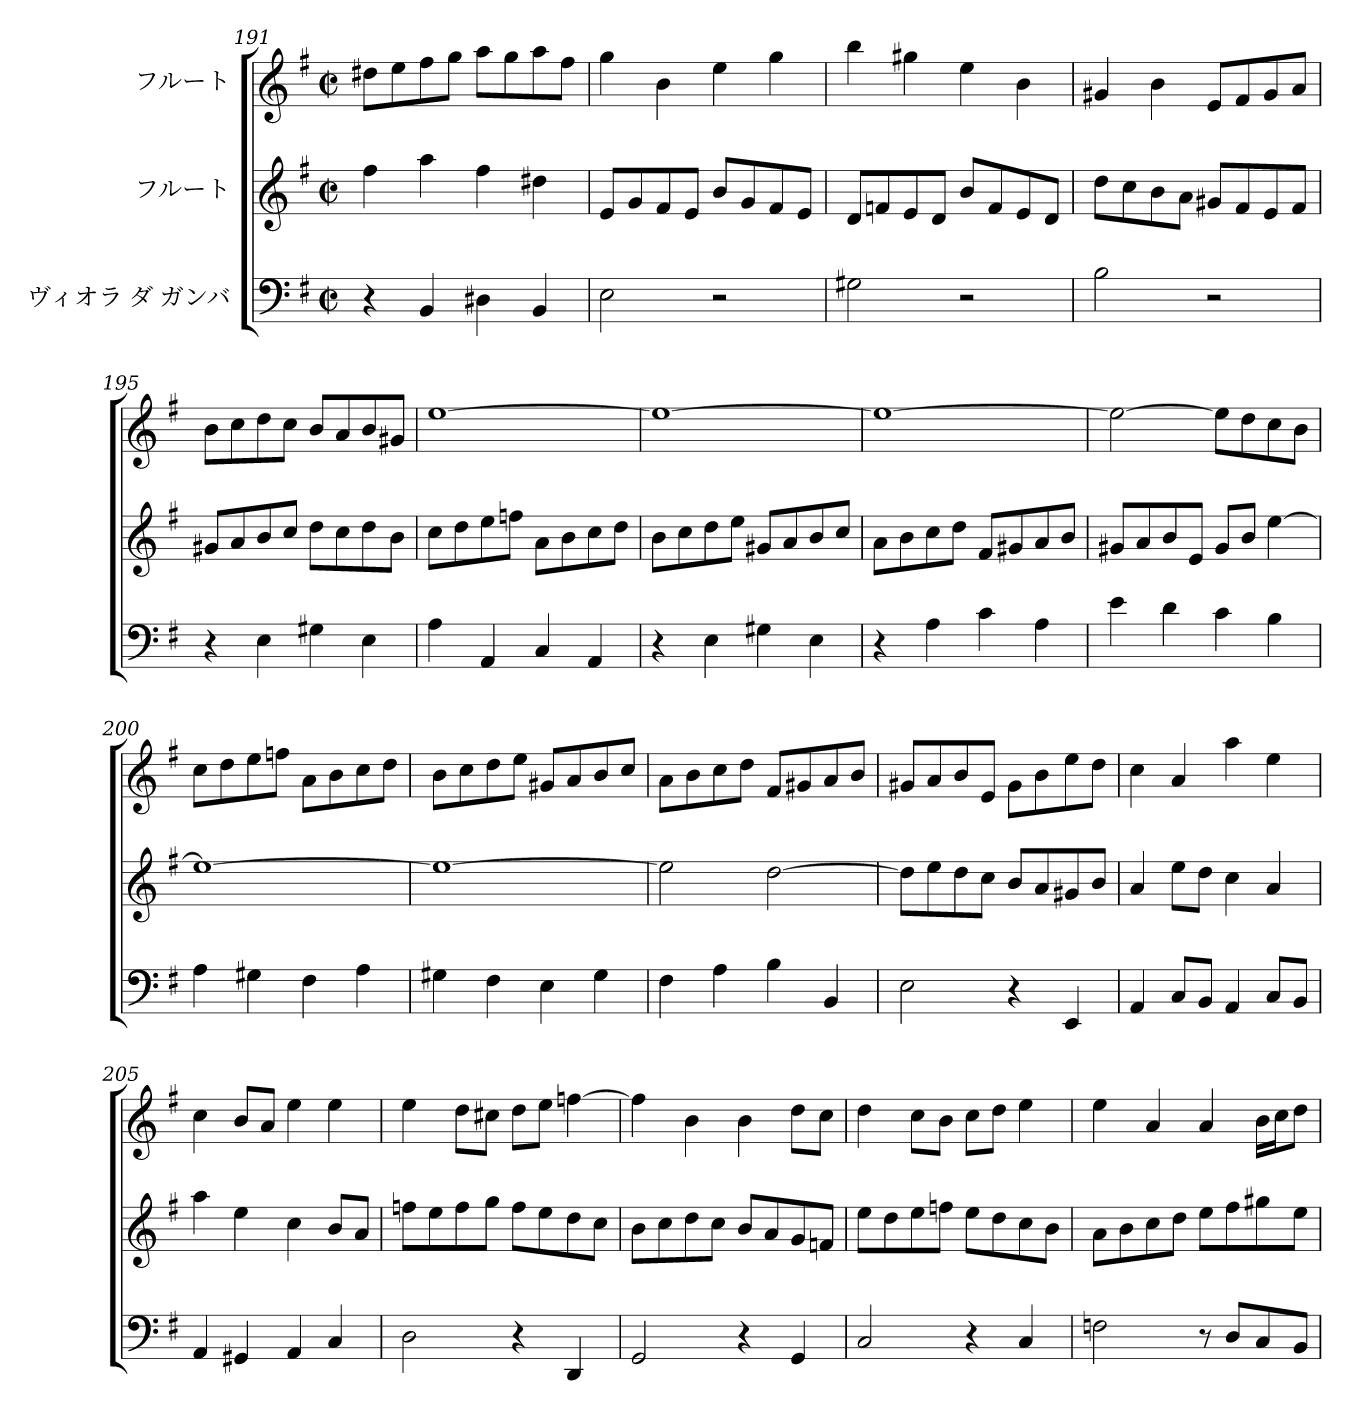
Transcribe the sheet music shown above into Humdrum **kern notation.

**kern	**kern	**kern
*part3	*part2	*part1
*staff3	*staff2	*staff1
*I"ヴィオラ ダ ガンバ	*I"フルート	*I"フルート
*clefF4	*clefG2	*clefG2
*k[f#]	*k[f#]	*k[f#]
*M2/2	*M2/2	*M2/2
*met(c|)	*met(c|)	*met(c|)
=191	=191	=191
4r	4ff#\	8dd#X\L
.	.	8ee\
4BB/	4aa\	8ff#\
.	.	8gg\J
4D#X\	4ff#\	8aa\L
.	.	8gg\
4BB/	4dd#X\	8aa\
.	.	8ff#\J
=192	=192	=192
2E\	8e/L	4gg\
.	8g/	.
.	8f#/	4b\
.	8e/J	.
2r	8b/L	4ee\
.	8g/	.
.	8f#/	4gg\
.	8e/J	.
=193	=193	=193
2G#X\	8d/L	4bb\
.	8fn/	.
.	8e/	4gg#X\
.	8d/J	.
2r	8b/L	4ee\
.	8f/	.
.	8e/	4b\
.	8d/J	.
=194	=194	=194
2B\	8dd\L	4g#X/
.	8cc\	.
.	8b\	4b\
.	8a\J	.
2r	8g#X/L	8e/L
.	8f#/	8f#/
.	8e/	8g#/
.	8f#/J	8a/J
!!LO:LB:g=z
=195	=195	=195
4r	8g#X/L	8b\L
.	8a/	8cc\
4E\	8b/	8dd\
.	8cc/J	8cc\J
4G#X\	8dd\L	8b/L
.	8cc\	8a/
4E\	8dd\	8b/
.	8b\J	8g#X/J
=196	=196	=196
4A\	8cc\L	[1ee
.	8dd\	.
4AA/	8ee\	.
.	8ffn\J	.
4C/	8a\L	.
.	8b\	.
4AA/	8cc\	.
.	8dd\J	.
=197	=197	=197
4r	8b\L	1ee_
.	8cc\	.
4E\	8dd\	.
.	8ee\J	.
4G#X\	8g#X/L	.
.	8a/	.
4E\	8b/	.
.	8cc/J	.
=198	=198	=198
4r	8a\L	1ee_
.	8b\	.
4A\	8cc\	.
.	8dd\J	.
4c\	8f#/L	.
.	8g#X/	.
4A\	8a/	.
.	8b/J	.
=199	=199	=199
4e\	8g#X/L	2ee\_
.	8a/	.
4d\	8b/	.
.	8e/J	.
4c\	8g#/L	8ee\L]
.	8b/J	8dd\
4B\	[4ee\	8cc\
.	.	8b\J
!!LO:LB:g=z
=200	=200	=200
4A\	1ee_	8cc\L
.	.	8dd\
4G#X\	.	8ee\
.	.	8ffn\J
4F#\	.	8a\L
.	.	8b\
4A\	.	8cc\
.	.	8dd\J
=201	=201	=201
4G#X\	1ee_	8b\L
.	.	8cc\
4F#\	.	8dd\
.	.	8ee\J
4E\	.	8g#X/L
.	.	8a/
4G#\	.	8b/
.	.	8cc/J
=202	=202	=202
4F#\	2ee\]	8a\L
.	.	8b\
4A\	.	8cc\
.	.	8dd\J
4B\	[2dd\	8f#/L
.	.	8g#X/
4BB/	.	8a/
.	.	8b/J
=203	=203	=203
2E\	8dd\L]	8g#X/L
.	8ee\	8a/
.	8dd\	8b/
.	8cc\J	8e/J
4r	8b/L	8g#\L
.	8a/	8b\
4EE/	8g#X/	8ee\
.	8b/J	8dd\J
=204	=204	=204
4AA/	4a/	4cc\
8C/L	8ee\L	4a/
8BB/J	8dd\J	.
4AA/	4cc\	4aa\
8C/L	4a/	4ee\
8BB/J	.	.
!!LO:PB:g=z
=205	=205	=205
4AA/	4aa\	4cc\
4GG#X/	4ee\	8b/L
.	.	8a/J
4AA/	4cc\	4ee\
4C/	8b/L	4ee\
.	8a/J	.
=206	=206	=206
2D\	8ffn\L	4ee\
.	8ee\	.
.	8ff\	8dd\L
.	8gg\J	8cc#X\J
4r	8ff\L	8dd\L
.	8ee\	8ee\J
4DD/	8dd\	[4ffn\
.	8cc\J	.
=207	=207	=207
2GG/	8b\L	4ff\]
.	8cc\	.
.	8dd\	4b\
.	8cc\J	.
4r	8b/L	4b\
.	8a/	.
4GG/	8g/	8dd\L
.	8fn/J	8cc\J
=208	=208	=208
2C/	8ee\L	4dd\
.	8dd\	.
.	8ee\	8cc\L
.	8ffn\J	8b\J
4r	8ee\L	8cc\L
.	8dd\	8dd\J
4C/	8cc\	4ee\
.	8b\J	.
=209	=209	=209
2Fn\	8a\L	4ee\
.	8b\	.
.	8cc\	4a/
.	8dd\J	.
8r	8ee\L	4a/
8D/L	8ff#\	.
8C/	8gg#X\	16b\LL
.	.	16cc\J
8BB/J	8ee\J	8dd\J
=	=	=
*-	*-	*-
